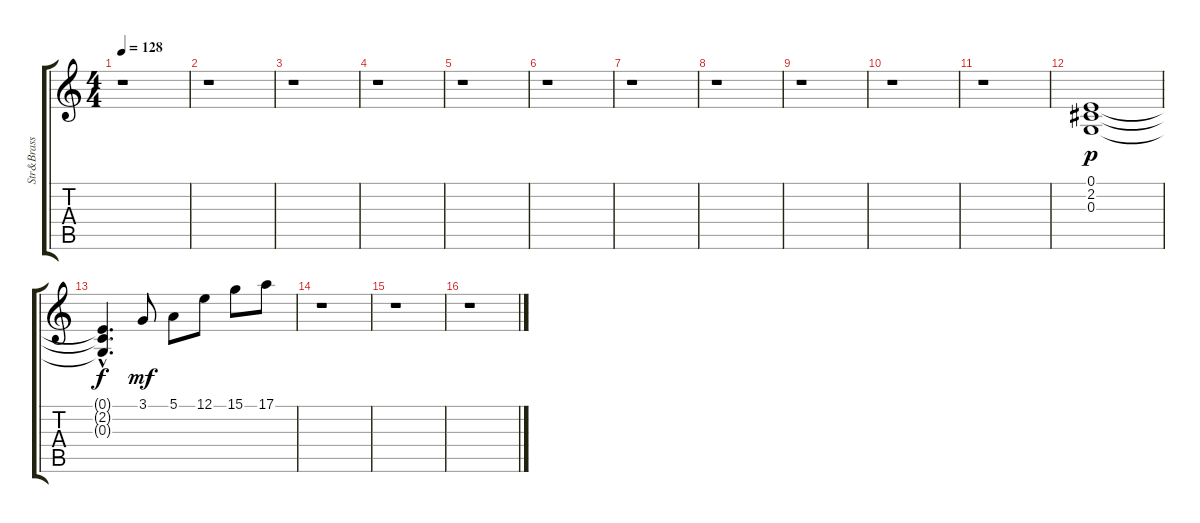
\track ("Str&Brass" "Str&Brass") {instrument stringensemble1}
\staff {score tabs}
\tuning (E4 B3 G3 D3 A2 E2) {hide}
\ts (4 4)
\tempo 128
\clef g2
\ks c
r.1{dy mf} |
r.1 |
r.1 |
r.1 |
r.1 |
r.1 |
r.1 |
r.1 |
r.1 |
r.1 |
r.1 |
(0.1 2.2 0.3).1{dy p} |
(0.1{hac t} 2.2{hac t} 0.3{hac t}).4{d dy f} 3.1.8{dy mf} 5.1.8 12.1.8 15.1.8 17.1.8 |
r.1 |
r.1 |
r.1
